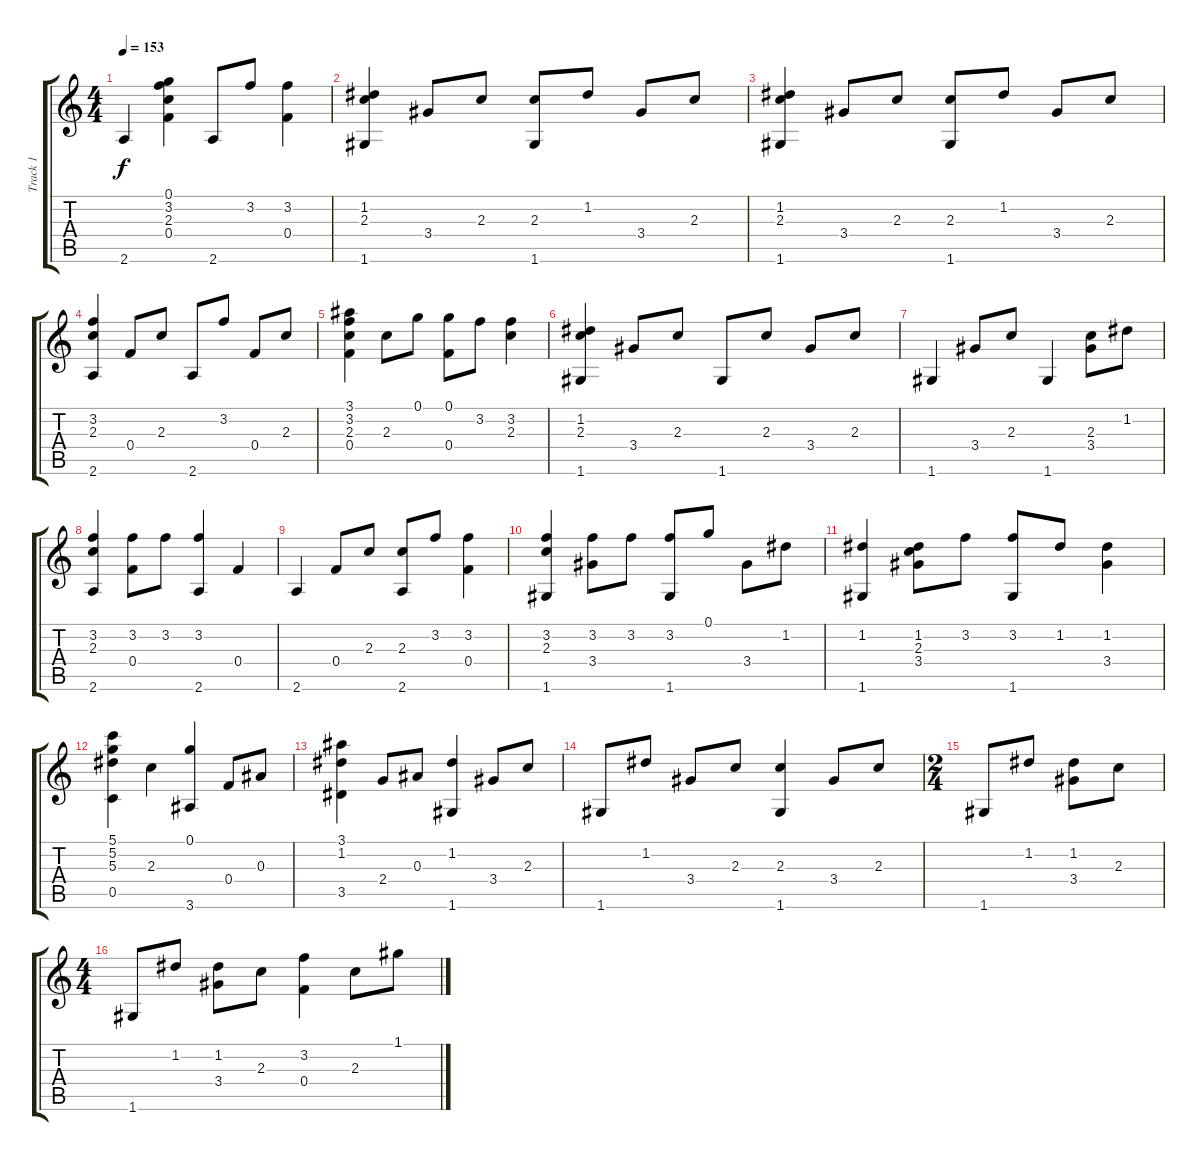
\track ("Track 1" "Track 1") {instrument acousticguitarnylon}
\staff {score tabs}
\tuning (G4 D4 Bb3 F3 C3 G2) {hide}
\ts (4 4)
\tempo 153
\clef g2
\ks c
2.6.4{dy f} (0.1 3.2 2.3 0.4).4 2.6.8 3.2.8 (3.2 0.4).4 |
(1.2 2.3 1.6).4 3.4.8 2.3.8 (2.3 1.6).8 1.2.8 3.4.8 2.3.8 |
(1.2 2.3 1.6).4 3.4.8 2.3.8 (2.3 1.6).8 1.2.8 3.4.8 2.3.8 |
(3.2 2.3 2.6).4 0.4.8 2.3.8 2.6.8 3.2.8 0.4.8 2.3.8 |
(3.1 3.2 2.3 0.4).4 2.3.8 0.1.8 (0.1 0.4).8 3.2.8 (3.2 2.3).4 |
(1.2 2.3 1.6).4 3.4.8 2.3.8 1.6.8 2.3.8 3.4.8 2.3.8 |
1.6.4 3.4.8 2.3.8 1.6.4 (2.3 3.4).8 1.2.8 |
(3.2 2.3 2.6).4 (3.2 0.4).8 3.2.8 (3.2 2.6).4 0.4.4 |
2.6.4 0.4.8 2.3.8 (2.3 2.6).8 3.2.8 (3.2 0.4).4 |
(3.2 2.3 1.6).4 (3.2 3.4).8 3.2.8 (3.2 1.6).8 0.1.8 3.4.8 1.2.8 |
(1.2 1.6).4 (1.2 2.3 3.4).8 3.2.8 (3.2 1.6).8 1.2.8 (1.2 3.4).4 |
(5.1 5.2 5.3 0.5).4 2.3.4 (0.1 3.6).4 0.4.8 0.3.8 |
(3.1 1.2 3.5).4 2.4.8 0.3.8 (1.2 1.6).4 3.4.8 2.3.8 |
1.6.8 1.2.8 3.4.8 2.3.8 (2.3 1.6).4 3.4.8 2.3.8 |
\ts (2 4)
1.6.8 1.2.8 (1.2 3.4).8 2.3.8 |
\ts (4 4)
1.6.8 1.2.8 (1.2 3.4).8 2.3.8 (3.2 0.4).4 2.3.8 1.1.8
